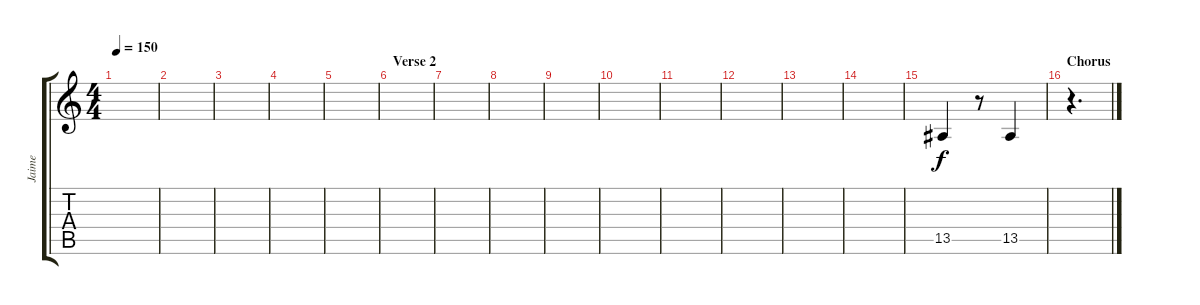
\track ("Jaime" "Jaime") {instrument lead6voice}
\staff {score tabs}
\tuning (E4 B3 G3 D3 A2 E2) {hide}
\ts (4 4)
\tempo 150
\clef g2
\ks c
|
|
|
|
|
\section ("" "Verse 2")
|
|
|
|
|
|
|
|
|
13.5.4 r.8 13.5.4 |
\section ("" "Chorus")
r.4{d}
